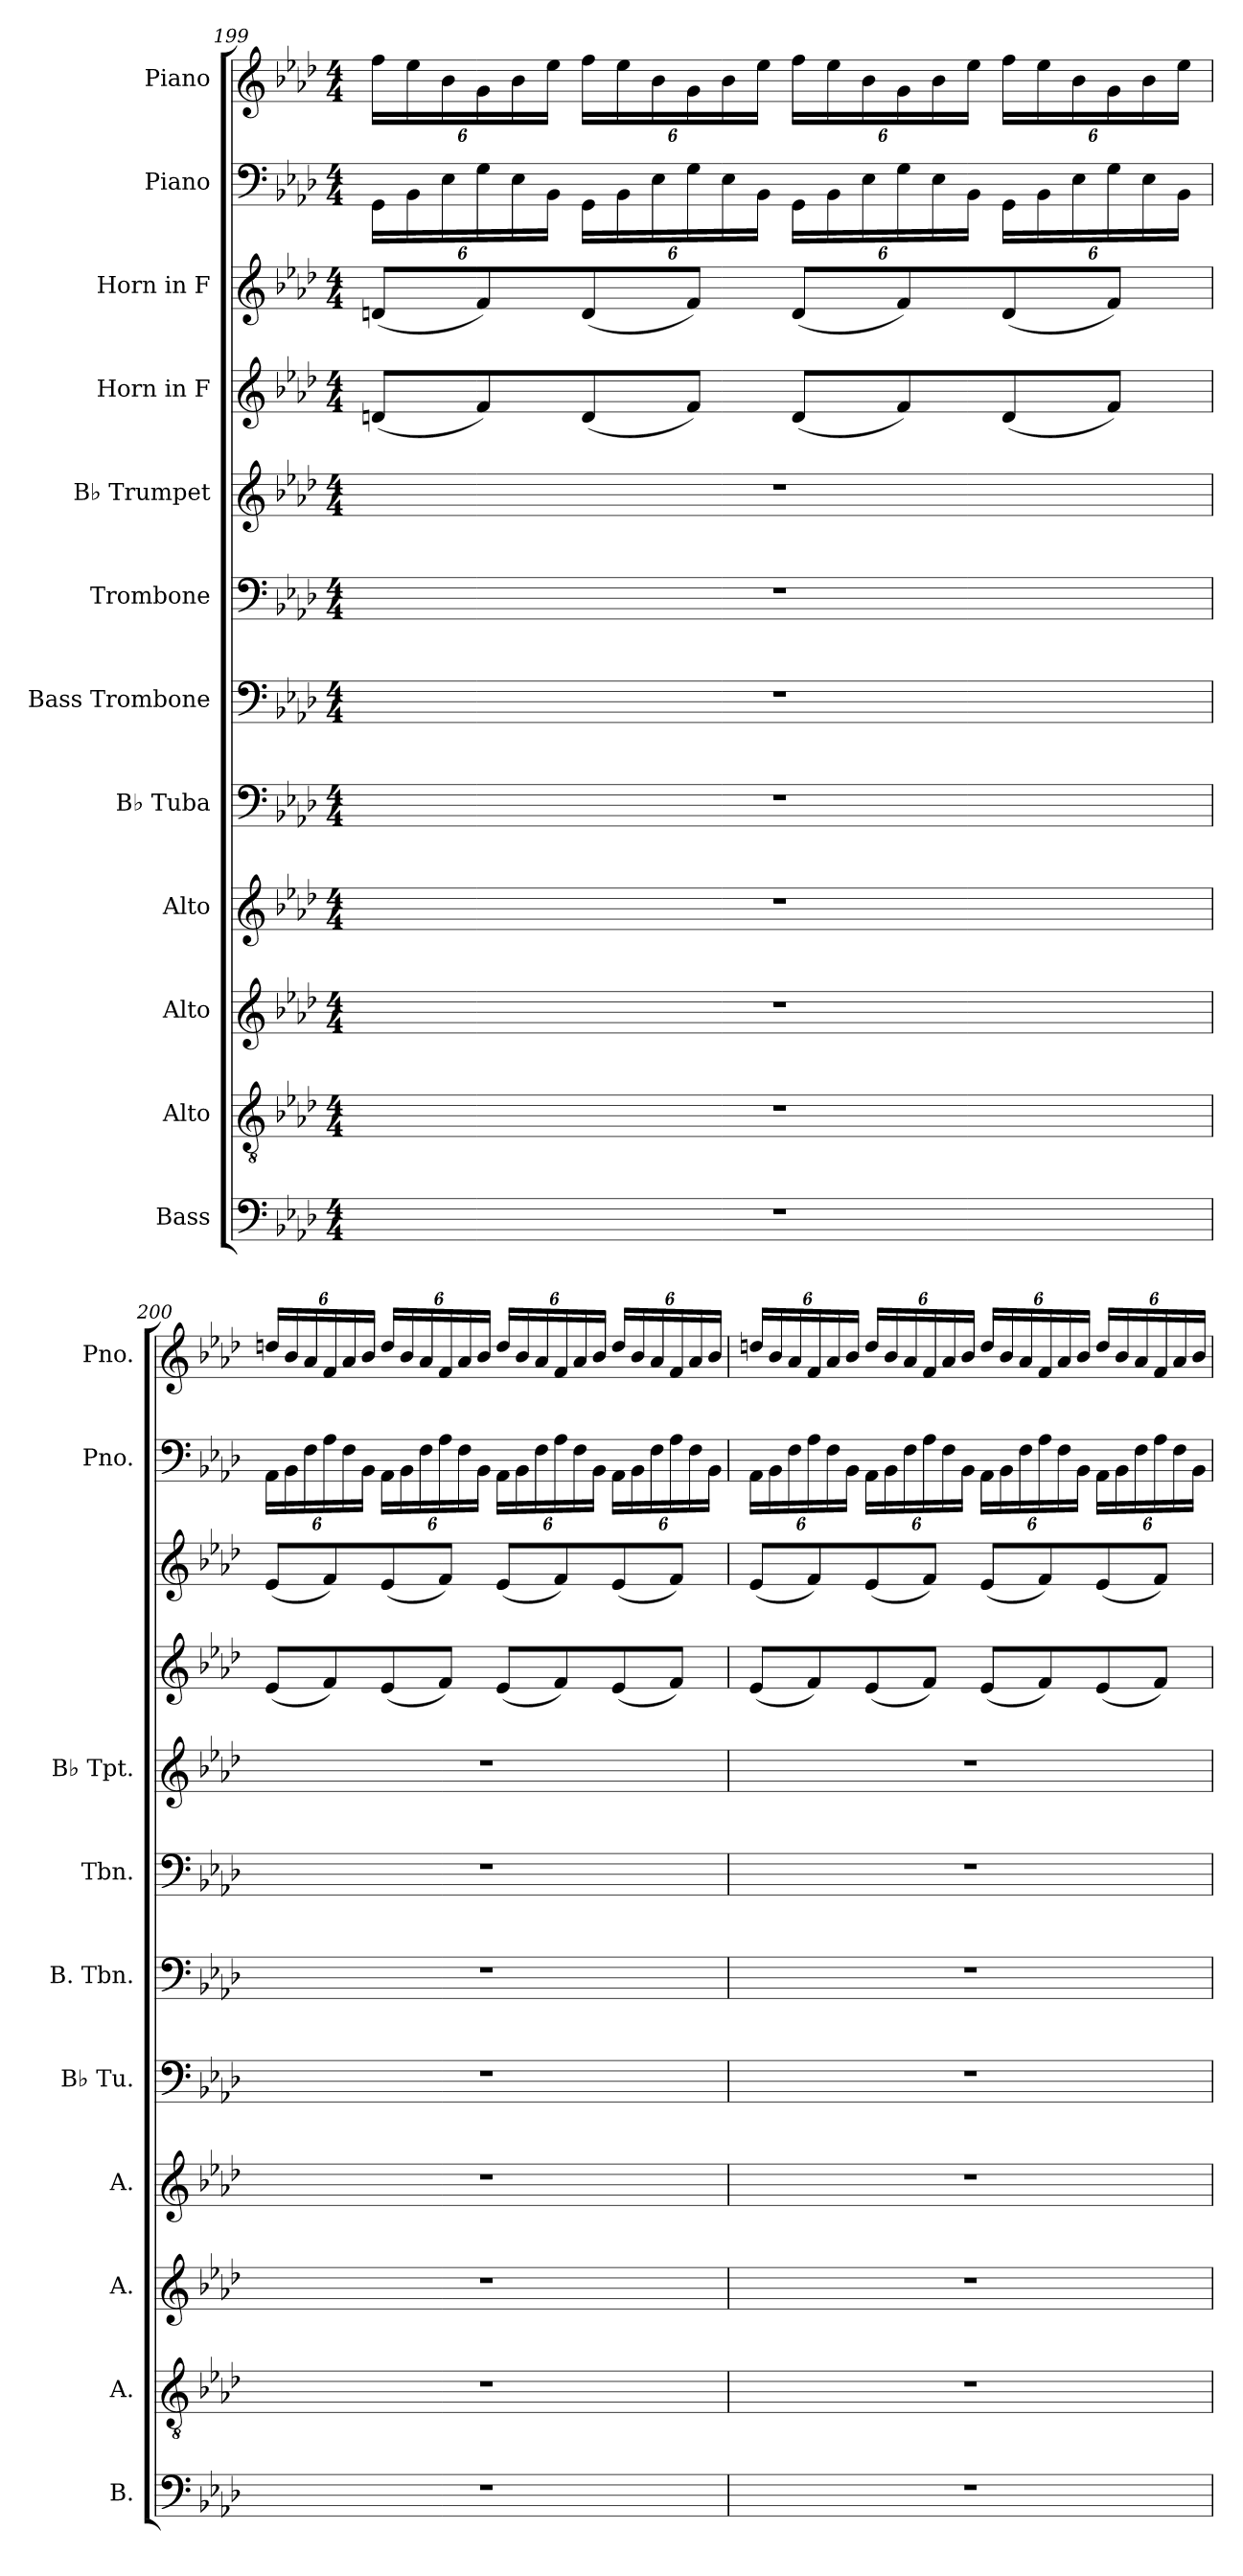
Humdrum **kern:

**kern	**kern	**kern	**kern	**kern	**kern	**kern	**kern	**kern	**kern	**kern	**kern
*part12	*part11	*part10	*part9	*part8	*part7	*part6	*part5	*part4	*part3	*part2	*part1
*staff12	*staff11	*staff10	*staff9	*staff8	*staff7	*staff6	*staff5	*staff4	*staff3	*staff2	*staff1
*I"Bass	*I"Alto	*I"Alto	*I"Alto	*I"B♭ Tuba	*I"Bass Trombone	*I"Trombone	*I"B♭ Trumpet	*I"Horn in F	*I"Horn in F	*I"Piano	*I"Piano
*I'B.	*I'A.	*I'A.	*I'A.	*I'B♭ Tu.	*I'B. Tbn.	*I'Tbn.	*I'B♭ Tpt.	*	*	*I'Pno.	*I'Pno.
!!LO:PB:g=z
*clefF4	*clefGv2	*clefG2	*clefG2	*clefF4	*clefF4	*clefF4	*clefG2	*clefG2	*clefG2	*clefF4	*clefG2
*	*	*	*	*	*	*	*ITrd1c2	*ITrd4c7	*ITrd4c7	*	*
*k[b-e-a-d-]	*k[b-e-a-d-]	*k[b-e-a-d-]	*k[b-e-a-d-]	*k[b-e-a-d-]	*k[b-e-a-d-]	*k[b-e-a-d-]	*k[b-e-a-d-g-c-]	*k[b-e-a-d-g-]	*k[b-e-a-d-g-]	*k[b-e-a-d-]	*k[b-e-a-d-]
*M4/4	*M4/4	*M4/4	*M4/4	*M4/4	*M4/4	*M4/4	*M4/4	*M4/4	*M4/4	*M4/4	*M4/4
*	*	*	*	*	*	*	*	*	*	*Xbrackettup	*Xbrackettup
=199	=199	=199	=199	=199	=199	=199	=199	=199	=199	=199	=199
1r	1r	1r	1r	1r	1r	1r	1r	(8Gn/L	(8Gn/L	24GG\LL	24ff\LL
.	.	.	.	.	.	.	.	.	.	24BB-\	24ee-\
.	.	.	.	.	.	.	.	.	.	24E-\	24b-\
.	.	.	.	.	.	.	.	8B-/)	8B-/)	24G\	24g\
.	.	.	.	.	.	.	.	.	.	24E-\	24b-\
.	.	.	.	.	.	.	.	.	.	24BB-\JJ	24ee-\JJ
.	.	.	.	.	.	.	.	(8G/	(8G/	24GG\LL	24ff\LL
.	.	.	.	.	.	.	.	.	.	24BB-\	24ee-\
.	.	.	.	.	.	.	.	.	.	24E-\	24b-\
.	.	.	.	.	.	.	.	8B-/J)	8B-/J)	24G\	24g\
.	.	.	.	.	.	.	.	.	.	24E-\	24b-\
.	.	.	.	.	.	.	.	.	.	24BB-\JJ	24ee-\JJ
.	.	.	.	.	.	.	.	(8G/L	(8G/L	24GG\LL	24ff\LL
.	.	.	.	.	.	.	.	.	.	24BB-\	24ee-\
.	.	.	.	.	.	.	.	.	.	24E-\	24b-\
.	.	.	.	.	.	.	.	8B-/)	8B-/)	24G\	24g\
.	.	.	.	.	.	.	.	.	.	24E-\	24b-\
.	.	.	.	.	.	.	.	.	.	24BB-\JJ	24ee-\JJ
.	.	.	.	.	.	.	.	(8G/	(8G/	24GG\LL	24ff\LL
.	.	.	.	.	.	.	.	.	.	24BB-\	24ee-\
.	.	.	.	.	.	.	.	.	.	24E-\	24b-\
.	.	.	.	.	.	.	.	8B-/J)	8B-/J)	24G\	24g\
.	.	.	.	.	.	.	.	.	.	24E-\	24b-\
.	.	.	.	.	.	.	.	.	.	24BB-\JJ	24ee-\JJ
!!LO:PB:g=z
=200	=200	=200	=200	=200	=200	=200	=200	=200	=200	=200	=200
1r	1r	1r	1r	1r	1r	1r	1r	(8A-/L	(8A-/L	24AA-\LL	24ddn/LL
.	.	.	.	.	.	.	.	.	.	24BB-\	24b-/
.	.	.	.	.	.	.	.	.	.	24F\	24a-/
.	.	.	.	.	.	.	.	8B-/)	8B-/)	24A-\	24f/
.	.	.	.	.	.	.	.	.	.	24F\	24a-/
.	.	.	.	.	.	.	.	.	.	24BB-\JJ	24b-/JJ
.	.	.	.	.	.	.	.	(8A-/	(8A-/	24AA-\LL	24dd/LL
.	.	.	.	.	.	.	.	.	.	24BB-\	24b-/
.	.	.	.	.	.	.	.	.	.	24F\	24a-/
.	.	.	.	.	.	.	.	8B-/J)	8B-/J)	24A-\	24f/
.	.	.	.	.	.	.	.	.	.	24F\	24a-/
.	.	.	.	.	.	.	.	.	.	24BB-\JJ	24b-/JJ
.	.	.	.	.	.	.	.	(8A-/L	(8A-/L	24AA-\LL	24dd/LL
.	.	.	.	.	.	.	.	.	.	24BB-\	24b-/
.	.	.	.	.	.	.	.	.	.	24F\	24a-/
.	.	.	.	.	.	.	.	8B-/)	8B-/)	24A-\	24f/
.	.	.	.	.	.	.	.	.	.	24F\	24a-/
.	.	.	.	.	.	.	.	.	.	24BB-\JJ	24b-/JJ
.	.	.	.	.	.	.	.	(8A-/	(8A-/	24AA-\LL	24dd/LL
.	.	.	.	.	.	.	.	.	.	24BB-\	24b-/
.	.	.	.	.	.	.	.	.	.	24F\	24a-/
.	.	.	.	.	.	.	.	8B-/J)	8B-/J)	24A-\	24f/
.	.	.	.	.	.	.	.	.	.	24F\	24a-/
.	.	.	.	.	.	.	.	.	.	24BB-\JJ	24b-/JJ
!!LO:PB:g=z
=201	=201	=201	=201	=201	=201	=201	=201	=201	=201	=201	=201
1r	1r	1r	1r	1r	1r	1r	1r	(8A-/L	(8A-/L	24AA-\LL	24ddn/LL
.	.	.	.	.	.	.	.	.	.	24BB-\	24b-/
.	.	.	.	.	.	.	.	.	.	24F\	24a-/
.	.	.	.	.	.	.	.	8B-/)	8B-/)	24A-\	24f/
.	.	.	.	.	.	.	.	.	.	24F\	24a-/
.	.	.	.	.	.	.	.	.	.	24BB-\JJ	24b-/JJ
.	.	.	.	.	.	.	.	(8A-/	(8A-/	24AA-\LL	24dd/LL
.	.	.	.	.	.	.	.	.	.	24BB-\	24b-/
.	.	.	.	.	.	.	.	.	.	24F\	24a-/
.	.	.	.	.	.	.	.	8B-/J)	8B-/J)	24A-\	24f/
.	.	.	.	.	.	.	.	.	.	24F\	24a-/
.	.	.	.	.	.	.	.	.	.	24BB-\JJ	24b-/JJ
.	.	.	.	.	.	.	.	(8A-/L	(8A-/L	24AA-\LL	24dd/LL
.	.	.	.	.	.	.	.	.	.	24BB-\	24b-/
.	.	.	.	.	.	.	.	.	.	24F\	24a-/
.	.	.	.	.	.	.	.	8B-/)	8B-/)	24A-\	24f/
.	.	.	.	.	.	.	.	.	.	24F\	24a-/
.	.	.	.	.	.	.	.	.	.	24BB-\JJ	24b-/JJ
.	.	.	.	.	.	.	.	(8A-/	(8A-/	24AA-\LL	24dd/LL
.	.	.	.	.	.	.	.	.	.	24BB-\	24b-/
.	.	.	.	.	.	.	.	.	.	24F\	24a-/
.	.	.	.	.	.	.	.	8B-/J)	8B-/J)	24A-\	24f/
.	.	.	.	.	.	.	.	.	.	24F\	24a-/
.	.	.	.	.	.	.	.	.	.	24BB-\JJ	24b-/JJ
=	=	=	=	=	=	=	=	=	=	=	=
*-	*-	*-	*-	*-	*-	*-	*-	*-	*-	*-	*-
